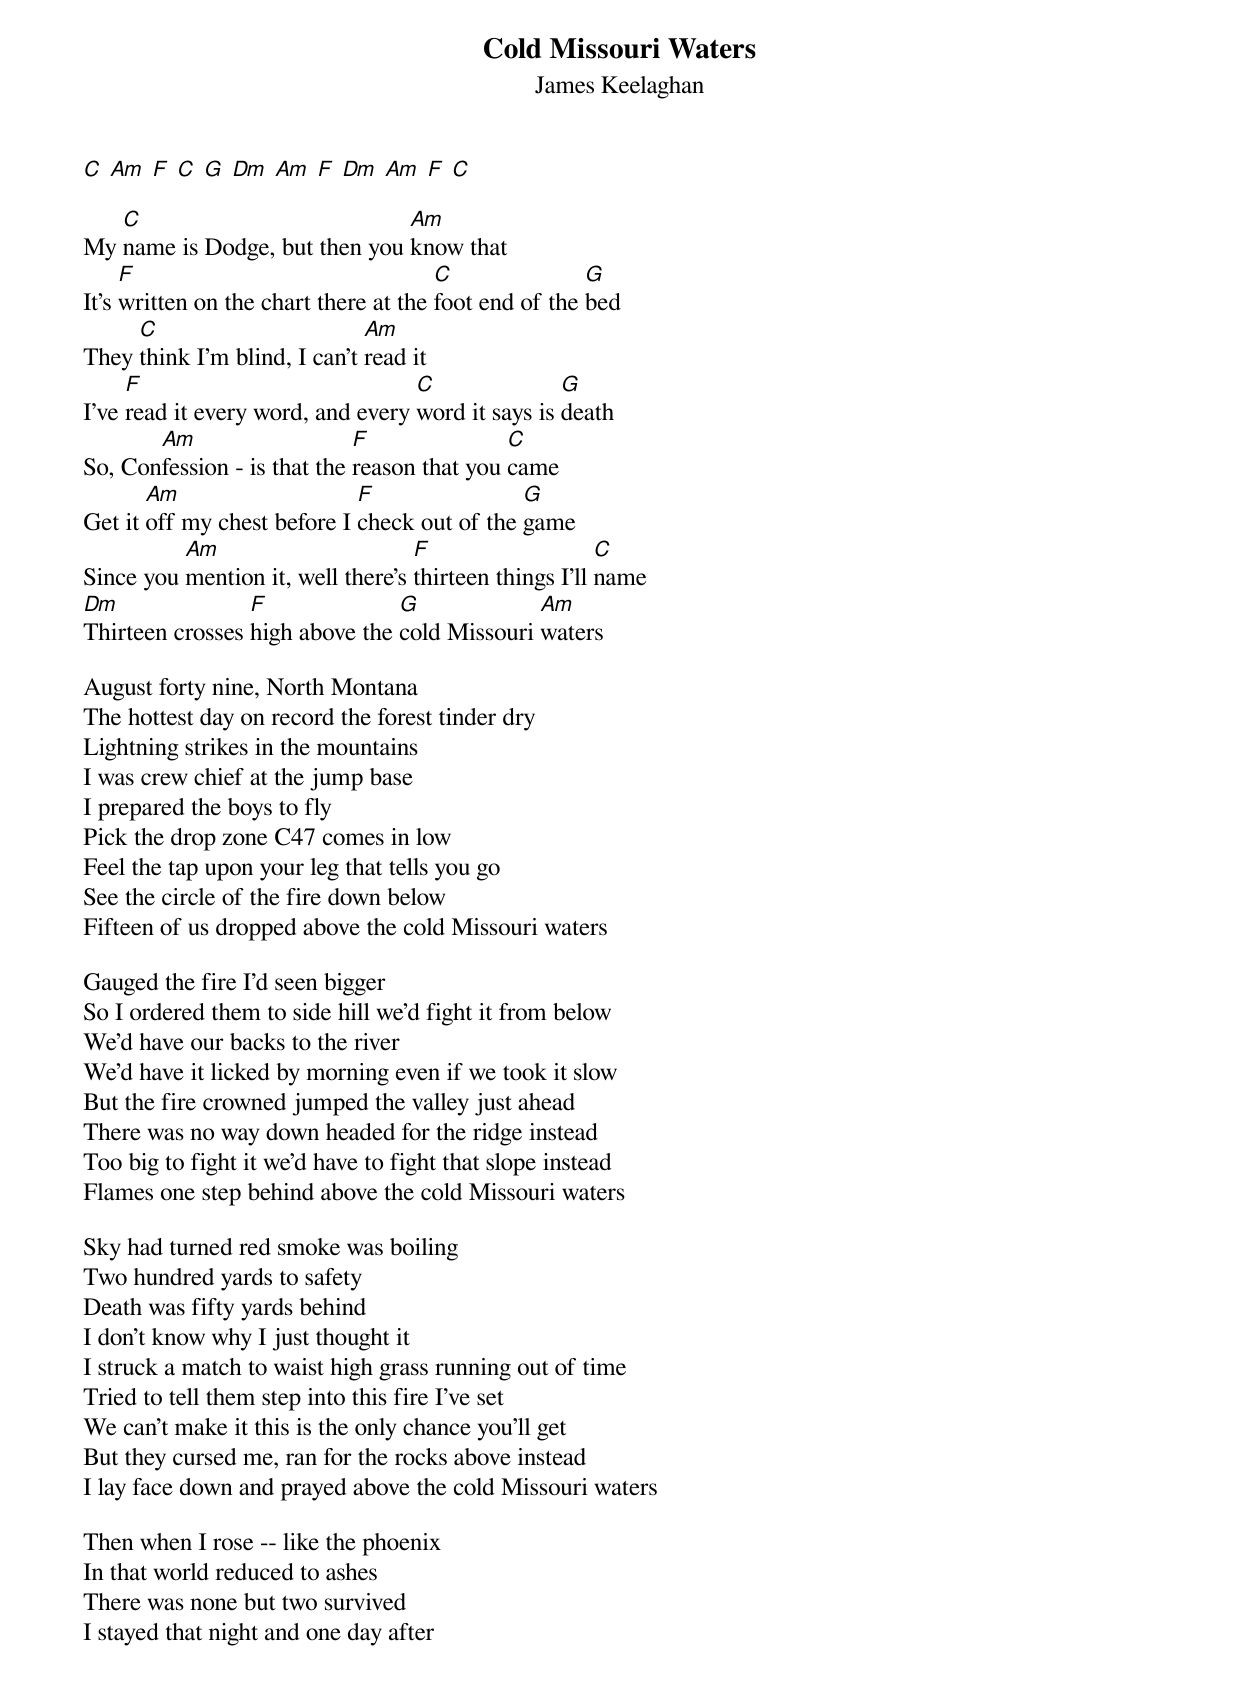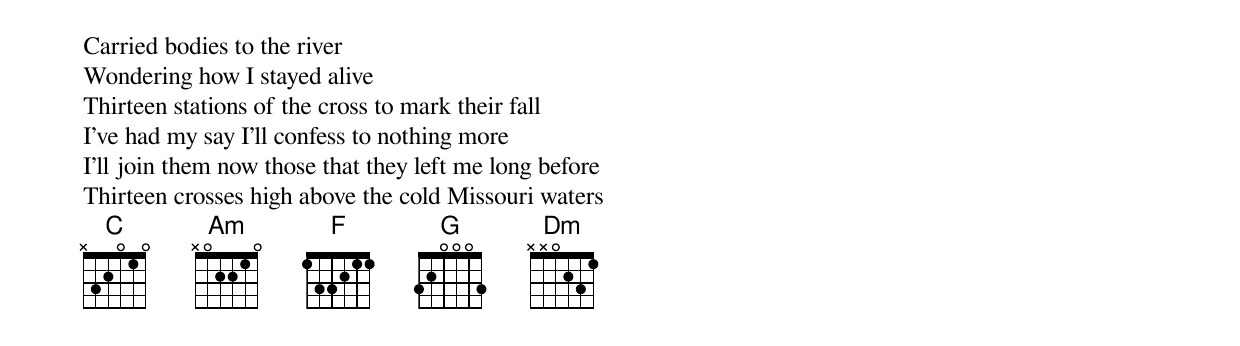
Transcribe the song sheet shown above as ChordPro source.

{t: Cold Missouri Waters}
{st: James Keelaghan}

[C] [Am] [F] [C] [G] [Dm] [Am] [F] [Dm] [Am] [F] [C]

My [C]name is Dodge, but then you [Am]know that
It's [F]written on the chart there at the [C]foot end of the [G]bed
They [C]think I'm blind, I can't [Am]read it
I've [F]read it every word, and every [C]word it says is [G]death
So, Con[Am]fession - is that the [F]reason that you [C]came
Get it [Am]off my chest before I [F]check out of the [G]game
Since you [Am]mention it, well there's [F]thirteen things I'll [C]name
[Dm]Thirteen crosses [F]high above the [G]cold Missouri [Am]waters

August forty nine, North Montana
The hottest day on record the forest tinder dry
Lightning strikes in the mountains
I was crew chief at the jump base
I prepared the boys to fly
Pick the drop zone C47 comes in low
Feel the tap upon your leg that tells you go
See the circle of the fire down below
Fifteen of us dropped above the cold Missouri waters

Gauged the fire I'd seen bigger
So I ordered them to side hill we'd fight it from below
We'd have our backs to the river
We'd have it licked by morning even if we took it slow
But the fire crowned jumped the valley just ahead
There was no way down headed for the ridge instead
Too big to fight it we'd have to fight that slope instead
Flames one step behind above the cold Missouri waters

Sky had turned red smoke was boiling
Two hundred yards to safety
Death was fifty yards behind
I don't know why I just thought it
I struck a match to waist high grass running out of time
Tried to tell them step into this fire I've set
We can't make it this is the only chance you'll get
But they cursed me, ran for the rocks above instead
I lay face down and prayed above the cold Missouri waters

Then when I rose -- like the phoenix
In that world reduced to ashes
There was none but two survived
I stayed that night and one day after
Carried bodies to the river
Wondering how I stayed alive
Thirteen stations of the cross to mark their fall
I've had my say I'll confess to nothing more
I'll join them now those that they left me long before
Thirteen crosses high above the cold Missouri waters
